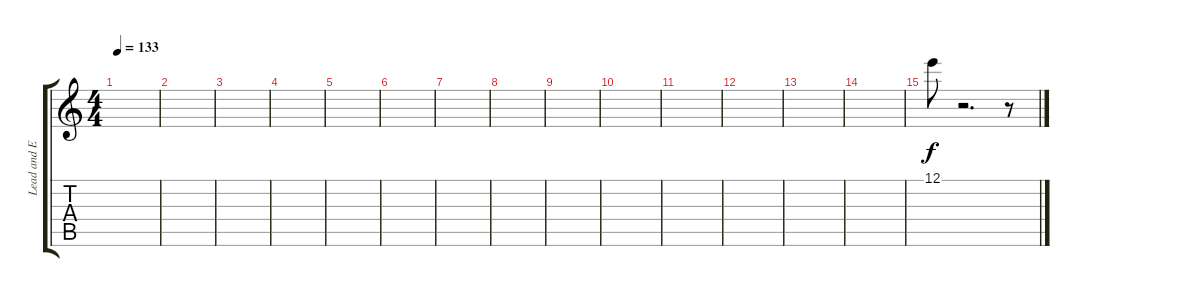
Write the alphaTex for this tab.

\track ("Lead and Efect Guitar" "Lead and E") {instrument distortionguitar}
\staff {score tabs}
\tuning (E4 B3 G3 D3 A2 E2) {hide}
\ts (4 4)
\tempo 133
\clef g2
\ks c
|
|
|
|
|
|
|
|
|
|
|
|
|
|
12.1.8 r.2{d} r.8
